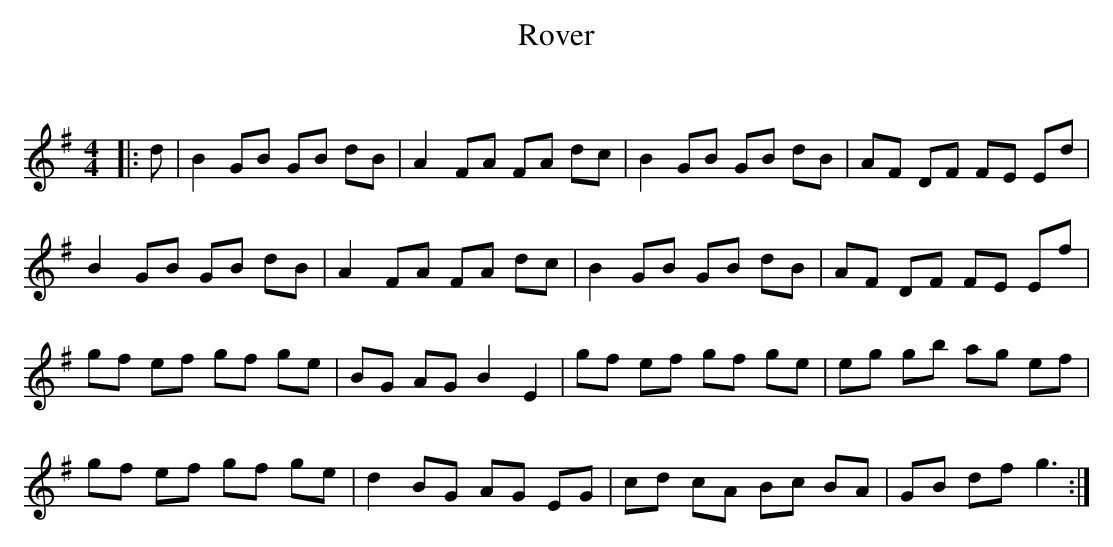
X:1
T: Rover
C:
Q: 232
K:G
M:4/4
L:1/8
|:d|B2 GB GB dB|A2 FA FA dc|B2 GB GB dB|AF DF FE Ed|
B2 GB GB dB|A2 FA FA dc|B2 GB GB dB|AF DF FE Ef|
gf ef gf ge|BG AG B2 E2|gf ef gf ge|eg gb ag ef|
gf ef gf ge|d2 BG AG EG|cd cA Bc BA|GB df g3:|
